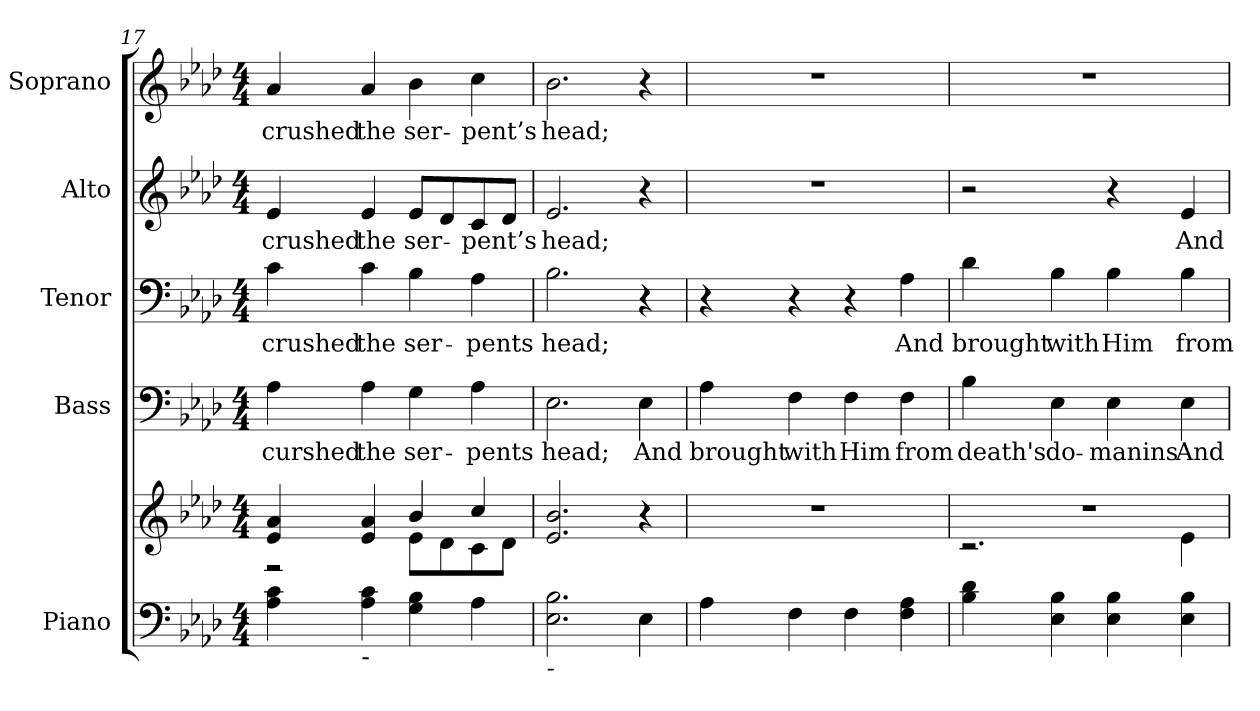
**kern	**kern	**kern	**text	**kern	**text	**kern	**text	**kern	**text
*part5	*part5	*part4	*part4	*part3	*part3	*part2	*part2	*part1	*part1
*staff6	*staff5	*staff4	*staff4	*staff3	*staff3	*staff2	*staff2	*staff1	*staff1
*I"Piano	*	*I"Bass	*	*I"Tenor	*	*I"Alto	*	*I"Soprano	*
*I'Pno.	*	*I'B.	*	*I'T.	*	*I'A.	*	*I'S.	*
*clefF4	*clefG2	*clefF4	*	*clefF4	*	*clefG2	*	*clefG2	*
*k[b-e-a-d-]	*k[b-e-a-d-]	*k[b-e-a-d-]	*	*k[b-e-a-d-]	*	*k[b-e-a-d-]	*	*k[b-e-a-d-]	*
*f:	*f:	*f:	*	*f:	*	*f:	*	*f:	*
*M4/4	*M4/4	*M4/4	*	*M4/4	*	*M4/4	*	*M4/4	*
=17	=17	=17	=17	=17	=17	=17	=17	=17	=17
*	*^	*	*	*	*	*	*	*	*
!	!	!	!	!LO:LY:b:color=#000000	!	!	!	!	!	!
!	!	!	!	!	!	!LO:LY:b:color=#000000	!	!	!	!
!	!	!	!	!	!	!	!	!LO:LY:b:color=#000000	!	!
!	!	!	!	!	!	!	!	!	!	!LO:LY:b:color=#000000
4A-i\ 4ci	4e-i/ 4a-i	2r	4A-i\	curshed	4ci\	crushed	4e-i/	crushed	4a-i/	crushed
!	!	!	!	!LO:LY:b:color=#000000	!	!	!	!	!	!
!	!	!	!	!	!	!LO:LY:b:color=#000000	!	!	!	!
!	!	!	!	!	!	!	!	!LO:LY:b:color=#000000	!	!
!LO:TX:b:t=-	!	!	!	!	!	!	!	!	!	!
!	!	!	!	!	!	!	!	!	!	!LO:LY:b:color=#000000
4A-i\ 4ci	4e-i/ 4a-i	.	4A-i\	the	4ci\	the	4e-i/	the	4a-i/	the
!	!	!	!	!LO:LY:b:color=#000000	!	!	!	!	!	!
!	!	!	!	!	!	!LO:LY:b:color=#000000	!	!	!	!
!	!	!	!	!	!	!	!	!LO:LY:b:color=#000000	!	!
!	!	!	!	!	!	!	!	!	!	!LO:LY:b:color=#000000
4Gi\ 4B-i	4b-i/	8e-i\L	4Gi\	ser-	4B-i\	ser-	8e-i/L	ser-	4b-i\	ser-
.	.	8d-i\	.	.	.	.	8d-i/	.	.	.
!	!	!	!	!LO:LY:b:color=#000000	!	!	!	!	!	!
!	!	!	!	!	!	!LO:LY:b:color=#000000	!	!	!	!
!	!	!	!	!	!	!	!	!LO:LY:b:color=#000000	!	!
!	!	!	!	!	!	!	!	!	!	!LO:LY:b:color=#000000
4A-i\	4cci/	8ci\	4A-i\	-pents	4A-i\	-pents	8ci/	-pent’s	4cci\	-pent’s
.	.	8d-i\J	.	.	.	.	8d-i/J	.	.	.
*	*v	*v	*	*	*	*	*	*	*	*
=18	=18	=18	=18	=18	=18	=18	=18	=18	=18
*	*^	*	*	*	*	*	*	*	*
!	!	!	!	!LO:LY:b:color=#000000	!	!	!	!	!	!
*	*v	*v	*	*	*	*	*	*	*	*
*	*^	*	*	*	*	*	*	*	*
!	!	!	!	!	!	!LO:LY:b:color=#000000	!	!	!	!
*	*v	*v	*	*	*	*	*	*	*	*
*	*^	*	*	*	*	*	*	*	*
!	!	!	!	!	!	!	!	!LO:LY:b:color=#000000	!	!
*	*v	*v	*	*	*	*	*	*	*	*
*	*^	*	*	*	*	*	*	*	*
!LO:TX:b:t=-	!	!	!	!	!	!	!	!	!	!
!	!	!	!	!	!	!	!	!	!	!LO:LY:b:color=#000000
*	*v	*v	*	*	*	*	*	*	*	*
2.E-i\ 2.B-i	2.e-i/ 2.b-i	2.E-i\	head;	2.B-i\	head;	2.e-i/	head;	2.b-i\	head;
!	!	!	!LO:LY:b:color=#000000	!	!	!	!	!	!
4E-i\	4r	4E-i\	And	4r	.	4r	.	4r	.
=19	=19	=19	=19	=19	=19	=19	=19	=19	=19
!	!	!	!LO:LY:b:color=#000000	!	!	!	!	!	!
4A-i\	1r	4A-i\	brought	4r	.	1r	.	1r	.
!	!	!	!LO:LY:b:color=#000000	!	!	!	!	!	!
4Fi\	.	4Fi\	with	4r	.	.	.	.	.
!	!	!	!LO:LY:b:color=#000000	!	!	!	!	!	!
4Fi\	.	4Fi\	Him	4r	.	.	.	.	.
!	!	!	!LO:LY:b:color=#000000	!	!	!	!	!	!
!	!	!	!	!	!LO:LY:b:color=#000000	!	!	!	!
4Fi\ 4A-i	.	4Fi\	from	4A-i\	And	.	.	.	.
=20	=20	=20	=20	=20	=20	=20	=20	=20	=20
*	*^	*	*	*	*	*	*	*	*
!	!	!	!	!LO:LY:b:color=#000000	!	!	!	!	!	!
!	!	!	!	!	!	!LO:LY:b:color=#000000	!	!	!	!
4B-i\ 4d-i	1r	2.r	4B-i\	death's	4d-i\	brought	2r	.	1r	.
!	!	!	!	!LO:LY:b:color=#000000	!	!	!	!	!	!
!	!	!	!	!	!	!LO:LY:b:color=#000000	!	!	!	!
4E-i\ 4B-i	.	.	4E-i\	do-	4B-i\	with	.	.	.	.
!	!	!	!	!LO:LY:b:color=#000000	!	!	!	!	!	!
!	!	!	!	!	!	!LO:LY:b:color=#000000	!	!	!	!
4E-i\ 4B-i	.	.	4E-i\	-manins	4B-i\	Him	4r	.	.	.
!	!	!	!	!LO:LY:b:color=#000000	!	!	!	!	!	!
!	!	!	!	!	!	!LO:LY:b:color=#000000	!	!	!	!
!	!	!	!	!	!	!	!	!LO:LY:b:color=#000000	!	!
4E-i\ 4B-i	.	4e-i\	4E-i\	And	4B-i\	from	4e-i/	And	.	.
*	*v	*v	*	*	*	*	*	*	*	*
=	=	=	=	=	=	=	=	=	=
*-	*-	*-	*-	*-	*-	*-	*-	*-	*-
